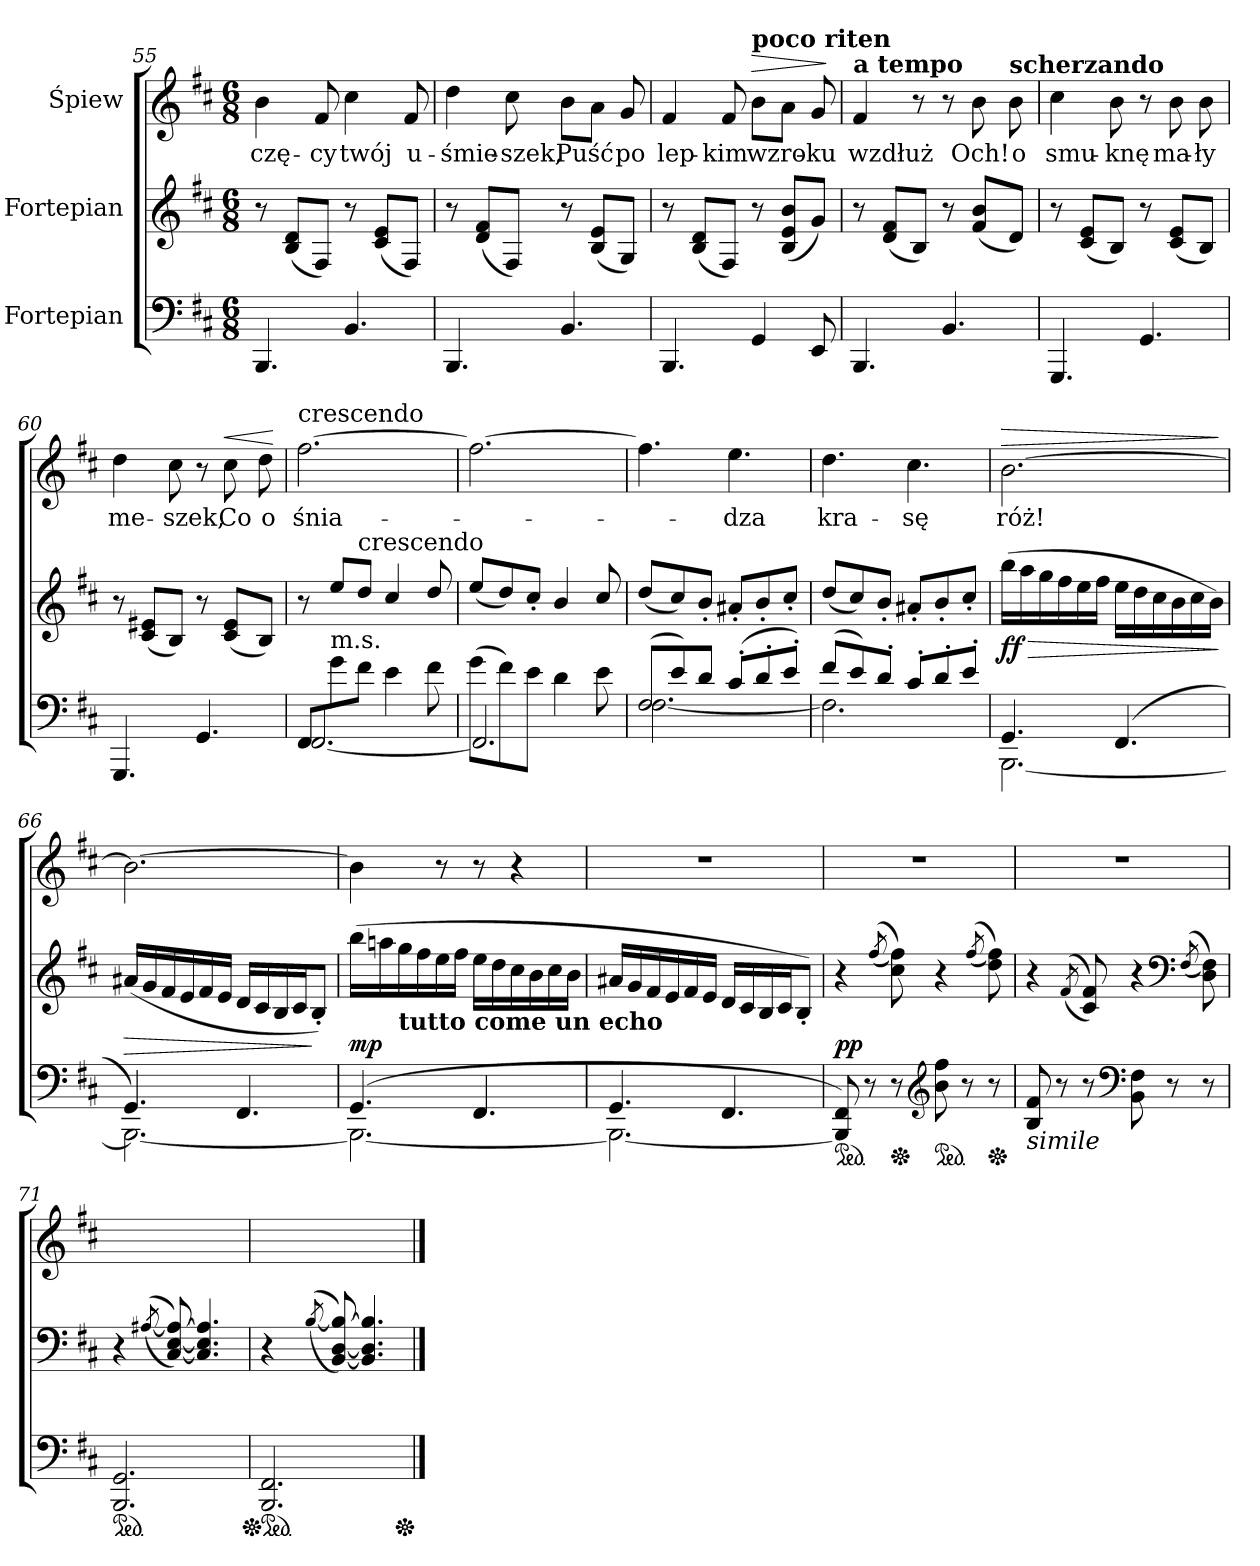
**kern	**kern	**dynam	**kern	**text	**dynam
*part3	*part2	*part2	*part1	*part1	*part1
*staff3	*staff2	*staff2	*staff1	*staff1	*staff1
*I"Fortepian	*I"Fortepian	*	*I"Śpiew	*	*
*clefF4	*clefG2	*	*clefG2	*	*
*k[f#c#]	*k[f#c#]	*	*k[f#c#]	*	*
*b:	*b:	*	*b:	*	*
*M6/8	*M6/8	*	*M6/8	*	*
=55	=55	=55	=55	=55	=55
4.BBB/	8r	.	4b\	-czę-	.
.	(8B/ 8d/L	.	.	.	.
.	8F#/J)	.	8f#/	-cy	.
4.BB/	8r	.	4cc#\	twój	.
.	(8c#/ 8e/L	.	.	.	.
.	8F#/J)	.	8f#/	u-	.
=56	=56	=56	=56	=56	=56
4.BBB/	8r	.	4dd\	-śmie-	.
.	(8d/ 8f#/L	.	.	.	.
.	8F#/J)	.	8cc#\	-szek,	.
4.BB/	8r	.	8b\L	Puść	.
.	(8B/ 8e/L	.	8a\J	.	.
.	8G/J)	.	8g/	po	.
=57	=57	=57	=57	=57	=57
4.BBB/	8r	.	4f#/	lep-	.
.	(8B/ 8d/L	.	.	.	.
.	8F#/J)	.	8f#/	-kim	.
!	!	!	!LO:TX:a:B:t=poco riten	!	!
!	!	!	!	!	!LO:HP:a
4GG/	8r	.	8b\L	wzro-	>
.	(8B/ 8e/ 8b/L	.	8a\J	.	.
8EE/	8g/J)	.	8g/	-ku	.
.	.	.	.	.	]
=58	=58	=58	=58	=58	=58
!	!	!	!LO:TX:a:B:t=a tempo	!	!
4.BBB/	8r	.	4f#/	wzdłuż	.
.	(8d/ 8f#/L	.	.	.	.
.	8B/J)	.	8r	.	.
4.BB/	8r	.	8r	.	.
.	(8f#/ 8b/L	.	8b\	Och!	.
!	!	!	!LO:TX:a:B:t=scherzando	!	!
.	8d/J)	.	8b\	o	.
=59	=59	=59	=59	=59	=59
4.GGG/	8r	.	4cc#\	smu-	.
.	(8c#/ 8e/L	.	.	.	.
.	8B/J)	.	8b\	-knę	.
4.GG/	8r	.	8r	.	.
.	(8c#/ 8e/L	.	8b\	ma-	.
.	8B/J)	.	8b\	-ły	.
=60	=60	=60	=60	=60	=60
4.GGG/	8r	.	4dd\	me-	.
.	(8c#/ 8e#X/L	.	.	.	.
.	8B/J)	.	8cc#\	-szek,	.
4.GG/	8r	.	8r	.	.
!	!	!	!	!	!LO:HP:a
.	(8c#/ 8e#/L	.	8cc#\	Co	<
.	8B/J)	.	8dd\	o	.
.	.	.	.	.	[
=61	=61	=61	=61	=61	=61
!	!	!	!LO:TX:a:t=crescendo	!	!
!LO:N:vis=2.	!	!	!	!	!
*^	*	*	*	*	*
8FF#/	[2.FF#/	8r	.	[2.ff#\	śnia-	.
!LO:TX:a:t=m.s.	!	!	!	!	!	!
8g\	.	8ee/L	.	.	.	.
!	!	!LO:TX:t=crescendo	!	!	!	!
8f#\J	.	8dd/J	.	.	.	.
4e\	.	4cc#/	.	.	.	.
8f#\	.	8dd/	.	.	.	.
=62	=62	=62	=62	=62	=62	=62
(8g\L	2.FF#/]	(8ee/L	.	2.ff#\_	.	.
8f#\)	.	8dd/)	.	.	.	.
8e\J	.	8cc#'/J	.	.	.	.
4d\	.	4b/	.	.	.	.
8e\	.	8cc#/	.	.	.	.
=63	=63	=63	=63	=63	=63	=63
!LO:N:vis=2	!	!	!	!	!	!
(8F#/	[2.F#\	(8dd/L	.	4.ff#\]	.	.
8e/)	.	8cc#/)	.	.	.	.
8d/J	.	8b'/J	.	.	.	.
(8c#'/L	.	8a#X'/L	.	4.ee\	-dza	.
8d'/	.	8b'/	.	.	.	.
8e'/J)	.	8cc#'/J	.	.	.	.
=64	=64	=64	=64	=64	=64	=64
(8f#/L	2.F#\]	(8dd/L	.	4.dd\	kra-	.
8e/)	.	8cc#/)	.	.	.	.
8d'/J	.	8b'/J	.	.	.	.
8c#'/L	.	8a#X'/L	.	4.cc#\	-sę	.
8d'/	.	8b'/	.	.	.	.
8e'/J	.	8cc#'/J	.	.	.	.
=65	=65	=65	=65	=65	=65	=65
!	!	!	!LO:HP:b	!	!	!LO:HP:a
4.GG/	[2.BBB\	(16bb\LL	> ff	[2.b\	róż!	>
.	.	16aa\	.	.	.	.
.	.	16gg\	.	.	.	.
.	.	16ff#\	.	.	.	.
.	.	16ee\	.	.	.	.
.	.	16ff#\JJ	.	.	.	.
(4.FF#/	.	16ee\LL	.	.	.	.
.	.	16dd\	.	.	.	.
.	.	16cc#\	.	.	.	.
.	.	16b\	.	.	.	.
.	.	16cc#\	.	.	.	.
.	.	16b\JJ)	.	.	.	.
*v	*v	*	*	*	*	*
.	.	]	.	.	]
=66	=66	=66	=66	=66	=66
*^	*	*	*	*	*
!	!	!	!LO:HP:b	!	!	!
4.GG/)	2.BBB\_	(16a#X/LL	>	2.b\_	.	.
.	.	16g/	.	.	.	.
.	.	16f#/	.	.	.	.
.	.	16e/	.	.	.	.
.	.	16f#/	.	.	.	.
.	.	16e/JJ	.	.	.	.
4.FF#/	.	16d/LL	.	.	.	.
.	.	16c#/	.	.	.	.
.	.	16B/	.	.	.	.
.	.	16c#/J	.	.	.	.
.	.	8B'/J)	]	.	.	.
=67	=67	=67	=67	=67	=67	=67
(4.GG/	2.BBB\_	(16bb\LL	mp	4b\]	.	.
.	.	16aan\	.	.	.	.
!	!	!LO:TX:b:B:t=tutto come un echo	!	!	!	!
.	.	16gg\	.	.	.	.
.	.	16ff#\	.	.	.	.
.	.	16ee\	.	8r	.	.
.	.	16ff#\JJ	.	.	.	.
4.FF#/	.	16ee\LL	.	8r	.	.
.	.	16dd\	.	.	.	.
.	.	16cc#\	.	4r	.	.
.	.	16b\	.	.	.	.
.	.	16cc#\	.	.	.	.
.	.	16b\JJ	.	.	.	.
=68	=68	=68	=68	=68	=68	=68
4.GG/	2.BBB\_	16a#X/LL	.	2.r	.	.
.	.	16g/	.	.	.	.
.	.	16f#/	.	.	.	.
.	.	16e/	.	.	.	.
.	.	16f#/	.	.	.	.
.	.	16e/JJ	.	.	.	.
4.FF#/	.	16d/LL	.	.	.	.
.	.	16c#/	.	.	.	.
.	.	16B/	.	.	.	.
.	.	16c#/J	.	.	.	.
.	.	8B'/J)	.	.	.	.
*v	*v	*	*	*	*	*
=69	=69	=69	=69	=69	=69
*ped	*	*	*	*	*
8BBB]/ 8FF#/)	4r	pp	2.r	.	.
8r	.	.	.	.	.
.	(<(>8qff#/	.	.	.	.
*Xped	*	*	*	*	*
8r	8cc#\ 8ff#\))	.	.	.	.
*clefG2	*	*	*	*	*
*ped	*	*	*	*	*
8b\ 8ff#\	4r	.	.	.	.
8r	.	.	.	.	.
.	(<(>8qff#/	.	.	.	.
*Xped	*	*	*	*	*
8r	8dd\ 8ff#\))	.	.	.	.
=70	=70	=70	=70	=70	=70
!LO:TX:b:i:t=simile	!	!	!	!	!
8B/ 8f#/	4r	.	2.r	.	.
8r	.	.	.	.	.
.	(<(>8qf#/	.	.	.	.
8r	8c#/ 8f#/))	.	.	.	.
*clefF4	*	*	*	*	*
8BB\ 8F#\	4r	.	.	.	.
8r	.	.	.	.	.
*	*clefF4	*	*	*	*
.	(<(>8qF#/	.	.	.	.
8r	8D\ 8F#\))	.	.	.	.
=71	=71	=71	=71	=71	=71
*ped	*	*	*	*	*
2.BBB/ 2.GG/	4r	.	2.ryy	.	.
.	(<(>[8qA#X/	.	.	.	.
.	[8C#/ [8E/ 8A#_/))	.	.	.	.
.	4.C#]/ 4.E]/ 4.A#]/	.	.	.	.
=72	=72	=72	=72	=72	=72
*Xped	*	*	*	*	*
*ped	*	*	*	*	*
2.BBB/ 2.FF#/	4r	.	2.ryy	.	.
.	(<(>[8qB/	.	.	.	.
.	[8BB/ [8D/ 8B_/))	.	.	.	.
.	4.BB]/ 4.D]/ 4.B]/	.	.	.	.
*Xped	*	*	*	*	*
==	==	==	==	==	==
*-	*-	*-	*-	*-	*-
